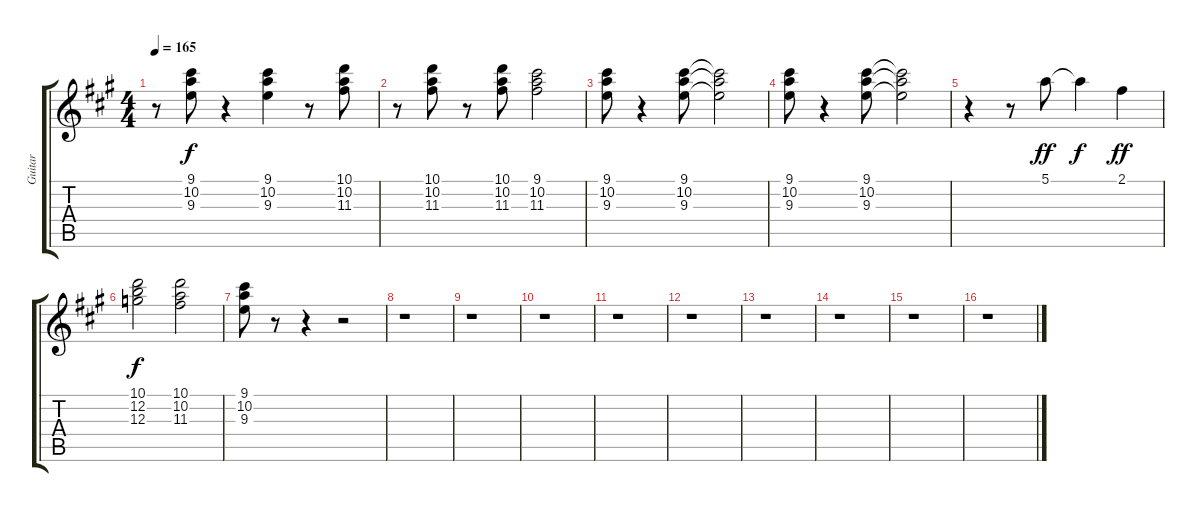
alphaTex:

\track ("Guitar" "Guitar") {instrument overdrivenguitar}
\staff {score tabs}
\tuning (E4 B3 G3 D3 A2 E2) {hide}
\ts (4 4)
\tempo 165
\clef g2
\ks a
r.8{dy f} (9.1 10.2 9.3).8 r.4 (9.1 10.2 9.3).4 r.8 (10.1 10.2 11.3).8 |
r.8 (10.1 10.2 11.3).8 r.8 (10.1 10.2 11.3).8 (9.1 10.2 11.3).2 |
(9.1 10.2 9.3).8 r.4 (9.1 10.2 9.3).8 (9.1{t} 10.2{t} 9.3{t}).2 |
(9.1 10.2 9.3).8 r.4 (9.1 10.2 9.3).8 (9.1{t} 10.2{t} 9.3{t}).2 |
r.4 r.8 5.1.8{dy ff} 5.1{t}.4{dy f} 2.1.4{dy ff} |
(10.1 12.2 12.3).2{dy f} (10.1 10.2 11.3).2 |
(9.1 10.2 9.3).8 r.8 r.4 r.2 |
r.1 |
r.1 |
r.1 |
r.1 |
r.1 |
r.1 |
r.1 |
r.1 |
r.1
